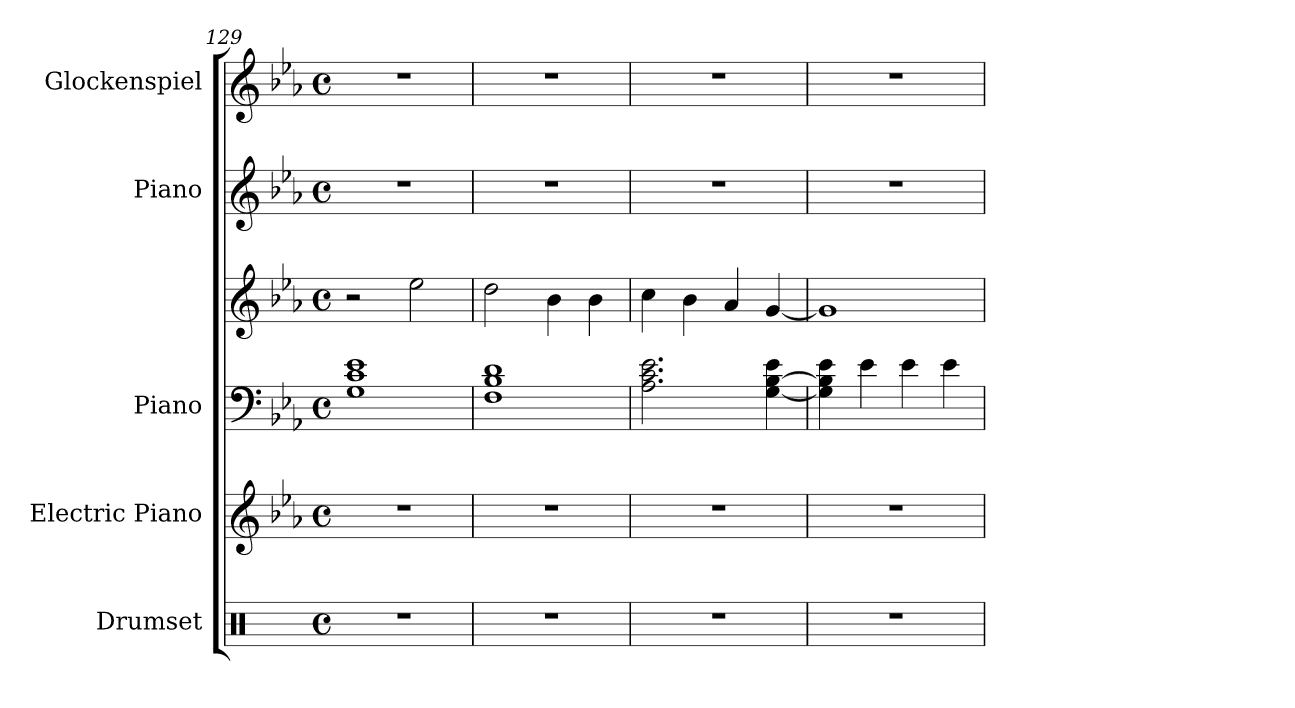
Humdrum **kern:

**kern	**kern	**kern	**kern	**kern	**kern
*part5	*part4	*part3	*part3	*part2	*part1
*staff6	*staff5	*staff4	*staff3	*staff2	*staff1
*I"Drumset	*I"Electric Piano	*I"Piano	*	*I"Piano	*I"Glockenspiel
*I'Drs.	*I'El. Pno.	*I'Pno.	*	*I'Pno.	*I'Glk.
*clefX	*clefG2	*clefF4	*clefG2	*clefG2	*clefG2
*	*	*	*	*	*ITrd-14c-24
*k[]	*k[b-e-a-]	*k[b-e-a-]	*k[b-e-a-]	*k[b-e-a-]	*k[b-e-a-]
*M4/4	*M4/4	*M4/4	*M4/4	*M4/4	*M4/4
*met(c)	*met(c)	*met(c)	*met(c)	*met(c)	*met(c)
=129	=129	=129	=129	=129	=129
1r	1r	1G 1c 1e-	2r	1r	1r
.	.	.	2ee-\	.	.
=130	=130	=130	=130	=130	=130
1r	1r	1F 1B- 1d	2dd\	1r	1r
.	.	.	4b-\	.	.
.	.	.	4b-\	.	.
=131	=131	=131	=131	=131	=131
1r	1r	2.A-\ 2.c\ 2.e-\	4cc\	1r	1r
.	.	.	4b-\	.	.
.	.	.	4a-/	.	.
.	.	[4G\ [4B-\ 4e-\	[4g/	.	.
=132	=132	=132	=132	=132	=132
1r	1r	4G\] 4B-\] 4e-\	1g]	1r	1r
.	.	4e-\	.	.	.
.	.	4e-\	.	.	.
.	.	4e-\	.	.	.
=	=	=	=	=	=
*-	*-	*-	*-	*-	*-
